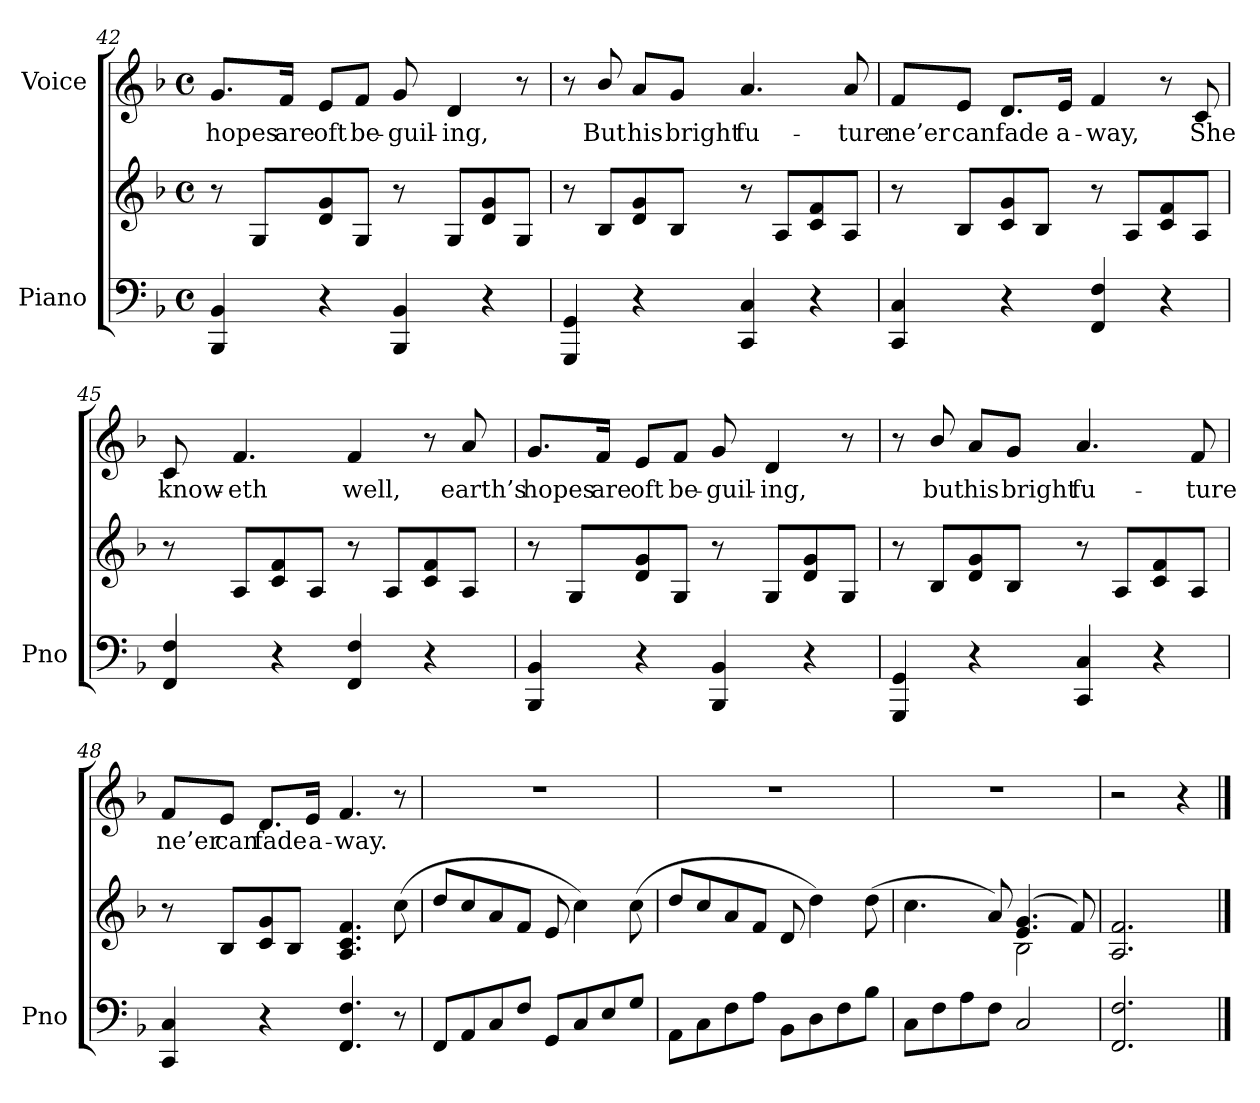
**kern	**kern	**kern	**text
*part2	*part2	*part1	*part1
*staff3	*staff2	*staff1	*staff1
*I"Piano	*	*I"Voice	*
*I'Pno	*	*	*
*clefF4	*clefG2	*clefG2	*
*k[b-]	*k[b-]	*k[b-]	*
*M4/4	*M4/4	*M4/4	*
*met(c)	*met(c)	*met(c)	*
=42	=42	=42	=42
4BBB-/ 4BB-/	8r	8.g/L	hopes
.	8G/L	.	.
.	.	16f/Jk	are
4r	8d/ 8g/	8e/L	oft
.	8G/J	8f/J	be-
4BBB-/ 4BB-/	8r	8g/	-guil-
.	8G/L	4d/	-ing,
4r	8d/ 8g/	.	.
.	8G/J	8r	.
=43	=43	=43	=43
4GGG/ 4GG/	8r	8r	.
.	8B-/L	8b-/	But
4r	8d/ 8g/	8a/L	his
.	8B-/J	8g/J	bright
4CC/ 4C/	8r	4.a/	fu-
.	8A/L	.	.
4r	8c/ 8f/	.	.
.	8A/J	8a/	-ture
=44	=44	=44	=44
4CC/ 4C/	8r	8f/L	ne’er
.	8B-/L	8e/J	can
4r	8c/ 8g/	8.d/L	fade
.	8B-/J	.	.
.	.	16e/Jk	a-
4FF/ 4F/	8r	4f/	-way,
.	8A/L	.	.
4r	8c/ 8f/	8r	.
.	8A/J	8c/	She
=45	=45	=45	=45
4FF/ 4F/	8r	8c/	know-
.	8A/L	4.f/	-eth
4r	8c/ 8f/	.	.
.	8A/J	.	.
4FF/ 4F/	8r	4f/	well,
.	8A/L	.	.
4r	8c/ 8f/	8r	.
.	8A/J	8a/	earth’s
=46	=46	=46	=46
4BBB-/ 4BB-/	8r	8.g/L	hopes
.	8G/L	.	.
.	.	16f/Jk	are
4r	8d/ 8g/	8e/L	oft
.	8G/J	8f/J	be-
4BBB-/ 4BB-/	8r	8g/	-guil-
.	8G/L	4d/	-ing,
4r	8d/ 8g/	.	.
.	8G/J	8r	.
=47	=47	=47	=47
4GGG/ 4GG/	8r	8r	.
.	8B-/L	8b-/	but
4r	8d/ 8g/	8a/L	his
.	8B-/J	8g/J	bright
4CC/ 4C/	8r	4.a/	fu-
.	8A/L	.	.
4r	8c/ 8f/	.	.
.	8A/J	8f/	-ture
=48	=48	=48	=48
4CC/ 4C/	8r	8f/L	ne’er
.	8B-/L	8e/J	can
4r	8c/ 8g/	8.d/L	fade
.	8B-/J	.	.
.	.	16e/Jk	a-
4.FF/ 4.F/	4.A/ 4.c/ 4.f/	4.f/	-way.
8r	(8cc\	8r	.
=49	=49	=49	=49
8FF/L	8dd/L	1r	.
8AA/	8cc/	.	.
8C/	8a/	.	.
8F/J	8f/J	.	.
8GG/L	8e/	.	.
8C/	4cc\)	.	.
8E/	.	.	.
8G/J	(8cc\	.	.
=50	=50	=50	=50
8AA\L	8dd/L	1r	.
8C\	8cc/	.	.
8F\	8a/	.	.
8A\J	8f/J	.	.
8BB-\L	8d/	.	.
8D\	4dd\)	.	.
8F\	.	.	.
8B-\J	(8dd\	.	.
=51	=51	=51	=51
*	*^	*	*
8C\L	4.cc\	2ryy	1r	.
8F\	.	.	.	.
8A\	.	.	.	.
8F\J	8a/)	.	.	.
2C/	(>4.e/ 4.g/	2B-\	.	.
.	8f/)	.	.	.
*	*v	*v	*	*
=52	=52	=52	=52
2.FF/ 2.F/	2.A/ 2.f/	2r	.
.	.	4r	.
==	==	==	==
*-	*-	*-	*-
